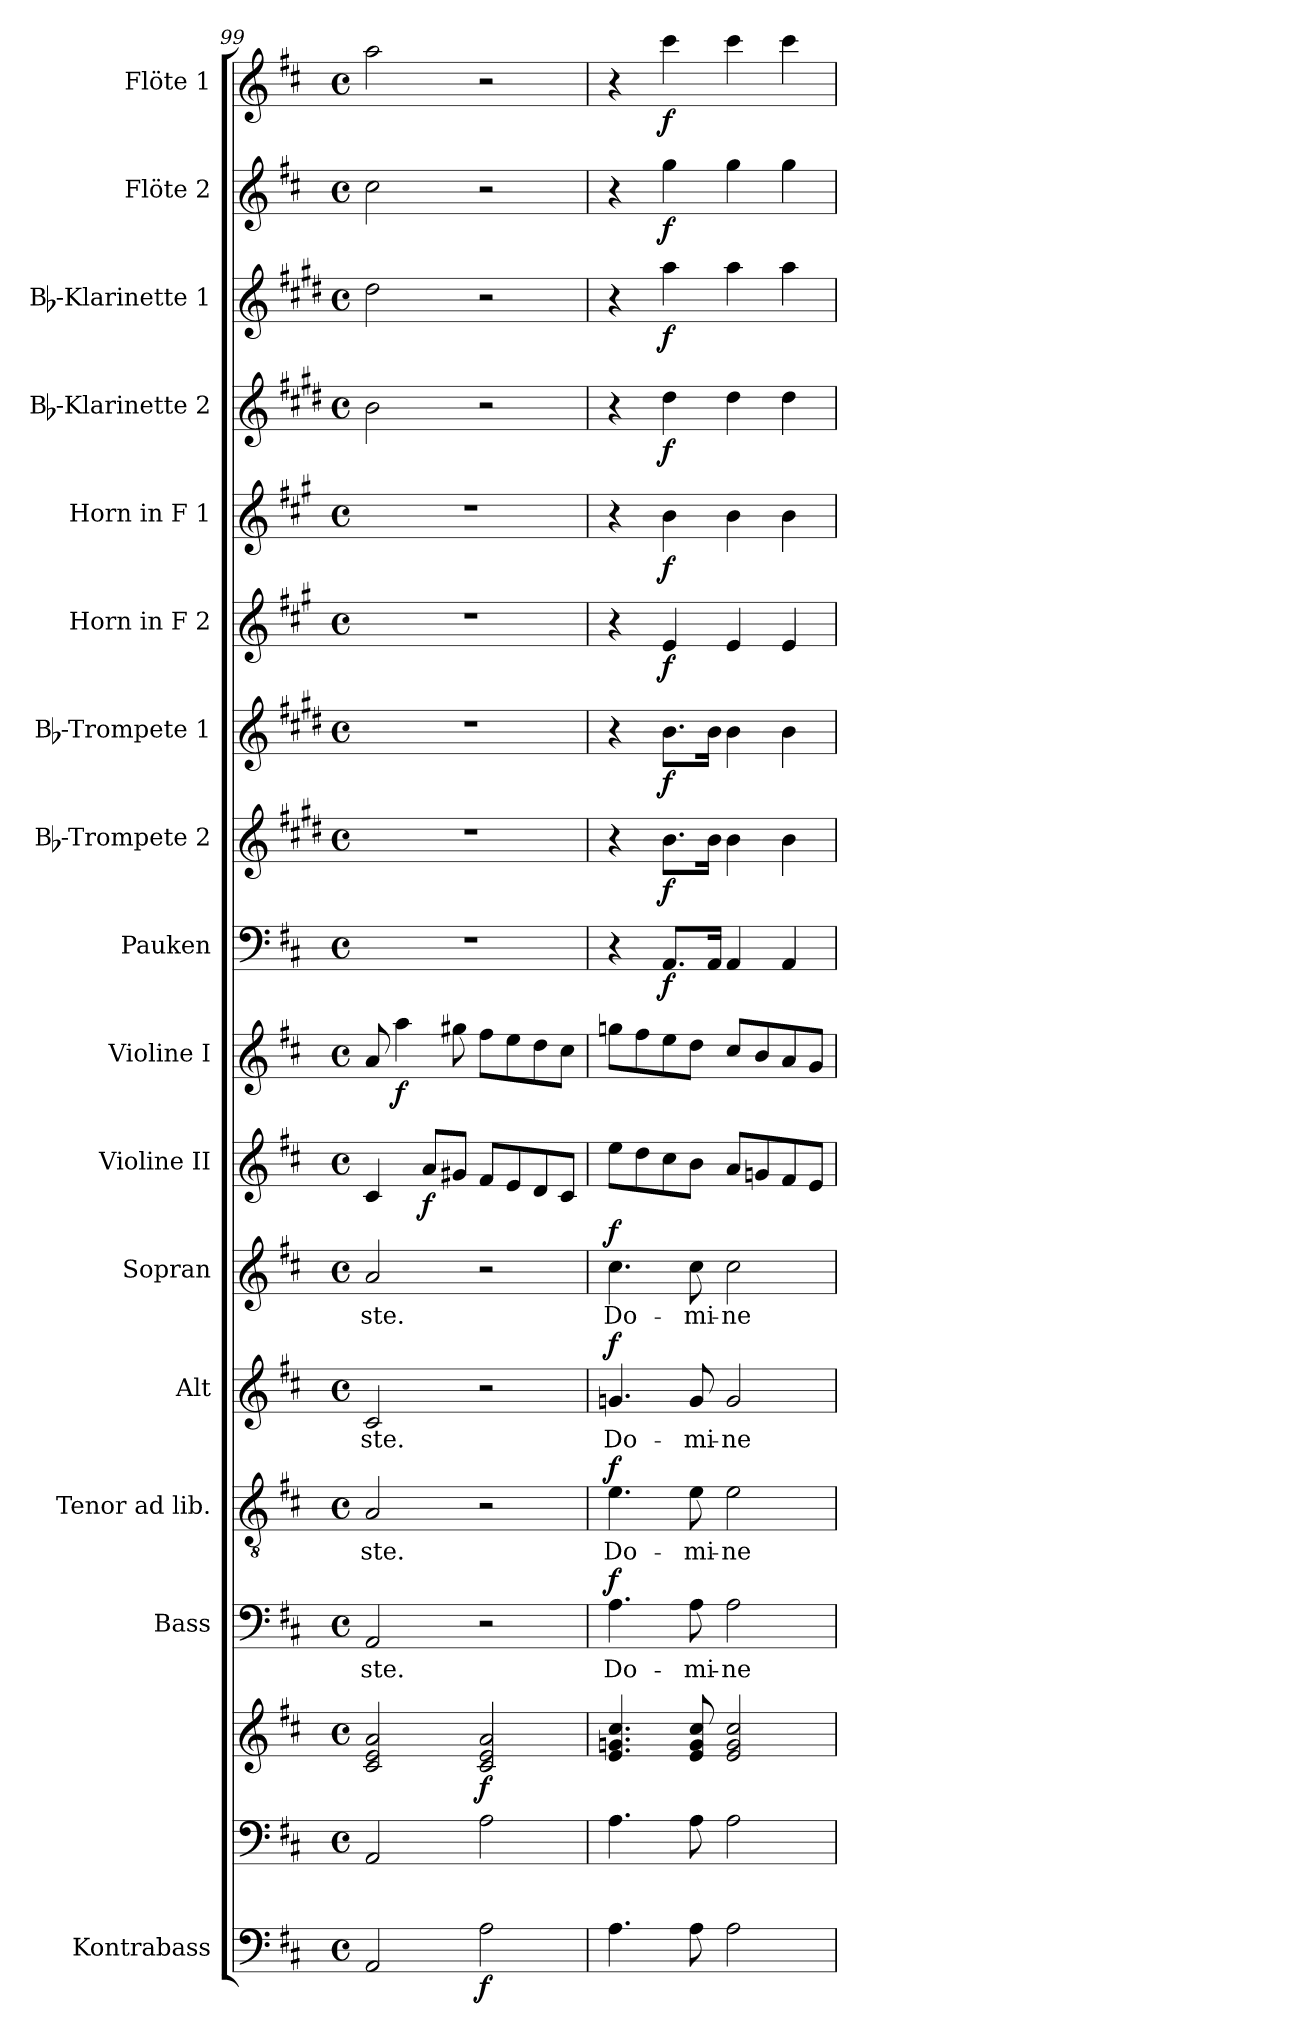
**kern	**dynam	**kern	**kern	**dynam	**kern	**text	**dynam	**kern	**text	**dynam	**kern	**text	**dynam	**kern	**text	**dynam	**kern	**dynam	**kern	**dynam	**kern	**dynam	**kern	**dynam	**kern	**dynam	**kern	**dynam	**kern	**dynam	**kern	**dynam	**kern	**dynam	**kern	**dynam	**kern	**dynam
*part17	*part17	*part16	*part16	*part16	*part15	*part15	*part15	*part14	*part14	*part14	*part13	*part13	*part13	*part12	*part12	*part12	*part11	*part11	*part10	*part10	*part9	*part9	*part8	*part8	*part7	*part7	*part6	*part6	*part5	*part5	*part4	*part4	*part3	*part3	*part2	*part2	*part1	*part1
*staff18	*staff18	*staff17	*staff16	*staff16/17	*staff15	*staff15	*staff15	*staff14	*staff14	*staff14	*staff13	*staff13	*staff13	*staff12	*staff12	*staff12	*staff11	*staff11	*staff10	*staff10	*staff9	*staff9	*staff8	*staff8	*staff7	*staff7	*staff6	*staff6	*staff5	*staff5	*staff4	*staff4	*staff3	*staff3	*staff2	*staff2	*staff1	*staff1
*I"Kontrabass	*	*	*	*	*I"Bass	*	*	*I"Tenor ad lib.	*	*	*I"Alt	*	*	*I"Sopran	*	*	*I"Violine II	*	*I"Violine I	*	*I"Pauken	*	*I"Bb-Trompete 2	*	*I"Bb-Trompete 1	*	*I"Horn in F 2	*	*I"Horn in F 1	*	*I"Bb-Klarinette 2	*	*I"Bb-Klarinette 1	*	*I"Flöte 2	*	*I"Flöte 1	*
*I'Kb.	*	*	*	*	*I'B.	*	*	*I'T.	*	*	*I'A.	*	*	*I'S.	*	*	*I'Vl. II	*	*I'Vl. I	*	*I'Pk.	*	*I'Bb Trp. 2	*	*I'Bb Trp. 1	*	*	*	*	*	*I'Bb Kl. 2	*	*I'Bb Kl. 1	*	*I'Fl. 2	*	*I'Fl. 1	*
*clefF4	*	*clefF4	*clefG2	*	*clefF4	*	*	*clefGv2	*	*	*clefG2	*	*	*clefG2	*	*	*clefG2	*	*clefG2	*	*clefF4	*	*clefG2	*	*clefG2	*	*clefG2	*	*clefG2	*	*clefG2	*	*clefG2	*	*clefG2	*	*clefG2	*
*ITrd7c12	*	*	*	*	*	*	*	*	*	*	*	*	*	*	*	*	*	*	*	*	*	*	*ITrd1c2	*	*ITrd1c2	*	*ITrd4c7	*	*ITrd4c7	*	*ITrd1c2	*	*ITrd1c2	*	*	*	*	*
*k[f#c#]	*	*k[f#c#]	*k[f#c#]	*	*k[f#c#]	*	*	*k[f#c#]	*	*	*k[f#c#]	*	*	*k[f#c#]	*	*	*k[f#c#]	*	*k[f#c#]	*	*k[f#c#]	*	*k[f#c#]	*	*k[f#c#]	*	*k[f#c#]	*	*k[f#c#]	*	*k[f#c#]	*	*k[f#c#]	*	*k[f#c#]	*	*k[f#c#]	*
*D:	*	*D:	*D:	*	*D:	*	*	*D:	*	*	*D:	*	*	*D:	*	*	*D:	*	*D:	*	*D:	*	*D:	*	*D:	*	*D:	*	*D:	*	*D:	*	*D:	*	*D:	*	*D:	*
*M4/4	*	*M4/4	*M4/4	*	*M4/4	*	*	*M4/4	*	*	*M4/4	*	*	*M4/4	*	*	*M4/4	*	*M4/4	*	*M4/4	*	*M4/4	*	*M4/4	*	*M4/4	*	*M4/4	*	*M4/4	*	*M4/4	*	*M4/4	*	*M4/4	*
*met(c)	*	*met(c)	*met(c)	*	*met(c)	*	*	*met(c)	*	*	*met(c)	*	*	*met(c)	*	*	*met(c)	*	*met(c)	*	*met(c)	*	*met(c)	*	*met(c)	*	*met(c)	*	*met(c)	*	*met(c)	*	*met(c)	*	*met(c)	*	*met(c)	*
=99	=99	=99	=99	=99	=99	=99	=99	=99	=99	=99	=99	=99	=99	=99	=99	=99	=99	=99	=99	=99	=99	=99	=99	=99	=99	=99	=99	=99	=99	=99	=99	=99	=99	=99	=99	=99	=99	=99
!	!	!	!	!	!	!LO:LY:b	!	!	!LO:LY:b	!	!	!LO:LY:b	!	!	!LO:LY:b	!	!	!	!	!	!	!	!	!	!	!	!	!	!	!	!	!	!	!	!	!	!	!
2AAA/	.	2AA/	2c#/ 2e/ 2a/	.	2AA/	-ste.	.	2A/	-ste.	.	2c#/	-ste.	.	2a/	-ste.	.	4c#/	.	8a/	.	1r	.	1r	.	1r	.	1r	.	1r	.	2a\	.	2cc#\	.	2cc#\	.	2aa\	.
!	!	!	!	!	!	!	!	!	!	!	!	!	!	!	!	!	!	!	!	!LO:DY:b	!	!	!	!	!	!	!	!	!	!	!	!	!	!	!	!	!	!
.	.	.	.	.	.	.	.	.	.	.	.	.	.	.	.	.	.	.	4aa\	f	.	.	.	.	.	.	.	.	.	.	.	.	.	.	.	.	.	.
!	!	!	!	!	!	!	!	!	!	!	!	!	!	!	!	!	!	!LO:DY:b	!	!	!	!	!	!	!	!	!	!	!	!	!	!	!	!	!	!	!	!
.	.	.	.	.	.	.	.	.	.	.	.	.	.	.	.	.	8a/L	f	.	.	.	.	.	.	.	.	.	.	.	.	.	.	.	.	.	.	.	.
.	.	.	.	.	.	.	.	.	.	.	.	.	.	.	.	.	8g#X/J	.	8gg#X\	.	.	.	.	.	.	.	.	.	.	.	.	.	.	.	.	.	.	.
!	!LO:DY:b	!	!	!LO:DY:b	!	!	!	!	!	!	!	!	!	!	!	!	!	!	!	!	!	!	!	!	!	!	!	!	!	!	!	!	!	!	!	!	!	!
2AA\	f	2A\	2c#/ 2e/ 2a/	f	2r	.	.	2r	.	.	2r	.	.	2r	.	.	8f#/L	.	8ff#\L	.	.	.	.	.	.	.	.	.	.	.	2r	.	2r	.	2r	.	2r	.
.	.	.	.	.	.	.	.	.	.	.	.	.	.	.	.	.	8e/	.	8ee\	.	.	.	.	.	.	.	.	.	.	.	.	.	.	.	.	.	.	.
.	.	.	.	.	.	.	.	.	.	.	.	.	.	.	.	.	8d/	.	8dd\	.	.	.	.	.	.	.	.	.	.	.	.	.	.	.	.	.	.	.
.	.	.	.	.	.	.	.	.	.	.	.	.	.	.	.	.	8c#/J	.	8cc#\J	.	.	.	.	.	.	.	.	.	.	.	.	.	.	.	.	.	.	.
=100	=100	=100	=100	=100	=100	=100	=100	=100	=100	=100	=100	=100	=100	=100	=100	=100	=100	=100	=100	=100	=100	=100	=100	=100	=100	=100	=100	=100	=100	=100	=100	=100	=100	=100	=100	=100	=100	=100
!	!	!	!	!	!	!LO:LY:b	!LO:DY:a	!	!LO:LY:b	!LO:DY:a	!	!LO:LY:b	!LO:DY:a	!	!LO:LY:b	!LO:DY:a	!	!	!	!	!	!	!	!	!	!	!	!	!	!	!	!	!	!	!	!	!	!
4.AA\	.	4.A\	4.e/ 4.gn/ 4.cc#/	.	4.A\	Do-	f	4.e\	Do-	f	4.gn/	Do-	f	4.cc#\	Do-	f	8ee\L	.	8ggn\L	.	4r	.	4r	.	4r	.	4r	.	4r	.	4r	.	4r	.	4r	.	4r	.
.	.	.	.	.	.	.	.	.	.	.	.	.	.	.	.	.	8dd\	.	8ff#\	.	.	.	.	.	.	.	.	.	.	.	.	.	.	.	.	.	.	.
!	!	!	!	!	!	!	!	!	!	!	!	!	!	!	!	!	!	!	!	!	!	!LO:DY:b	!	!LO:DY:b	!	!LO:DY:b	!	!LO:DY:b	!	!LO:DY:b	!	!LO:DY:b	!	!LO:DY:b	!	!LO:DY:b	!	!LO:DY:b
.	.	.	.	.	.	.	.	.	.	.	.	.	.	.	.	.	8cc#\	.	8ee\	.	8.AA/L	f	8.a\L	f	8.a\L	f	4A/	f	4e\	f	4cc#\	f	4gg\	f	4gg\	f	4ccc#\	f
!	!	!	!	!	!	!LO:LY:b	!	!	!LO:LY:b	!	!	!LO:LY:b	!	!	!LO:LY:b	!	!	!	!	!	!	!	!	!	!	!	!	!	!	!	!	!	!	!	!	!	!	!
8AA\	.	8A\	8e/ 8g/ 8cc#/	.	8A\	-mi-	.	8e\	-mi-	.	8g/	-mi-	.	8cc#\	-mi-	.	8b\J	.	8dd\J	.	.	.	.	.	.	.	.	.	.	.	.	.	.	.	.	.	.	.
.	.	.	.	.	.	.	.	.	.	.	.	.	.	.	.	.	.	.	.	.	16AA/Jk	.	16a\Jk	.	16a\Jk	.	.	.	.	.	.	.	.	.	.	.	.	.
!	!	!	!	!	!	!LO:LY:b	!	!	!LO:LY:b	!	!	!LO:LY:b	!	!	!LO:LY:b	!	!	!	!	!	!	!	!	!	!	!	!	!	!	!	!	!	!	!	!	!	!	!
2AA\	.	2A\	2e/ 2g/ 2cc#/	.	2A\	-ne	.	2e\	-ne	.	2g/	-ne	.	2cc#\	-ne	.	8a/L	.	8cc#/L	.	4AA/	.	4a\	.	4a\	.	4A/	.	4e\	.	4cc#\	.	4gg\	.	4gg\	.	4ccc#\	.
.	.	.	.	.	.	.	.	.	.	.	.	.	.	.	.	.	8gn/	.	8b/	.	.	.	.	.	.	.	.	.	.	.	.	.	.	.	.	.	.	.
.	.	.	.	.	.	.	.	.	.	.	.	.	.	.	.	.	8f#/	.	8a/	.	4AA/	.	4a\	.	4a\	.	4A/	.	4e\	.	4cc#\	.	4gg\	.	4gg\	.	4ccc#\	.
.	.	.	.	.	.	.	.	.	.	.	.	.	.	.	.	.	8e/J	.	8g/J	.	.	.	.	.	.	.	.	.	.	.	.	.	.	.	.	.	.	.
=	=	=	=	=	=	=	=	=	=	=	=	=	=	=	=	=	=	=	=	=	=	=	=	=	=	=	=	=	=	=	=	=	=	=	=	=	=	=
*-	*-	*-	*-	*-	*-	*-	*-	*-	*-	*-	*-	*-	*-	*-	*-	*-	*-	*-	*-	*-	*-	*-	*-	*-	*-	*-	*-	*-	*-	*-	*-	*-	*-	*-	*-	*-	*-	*-
